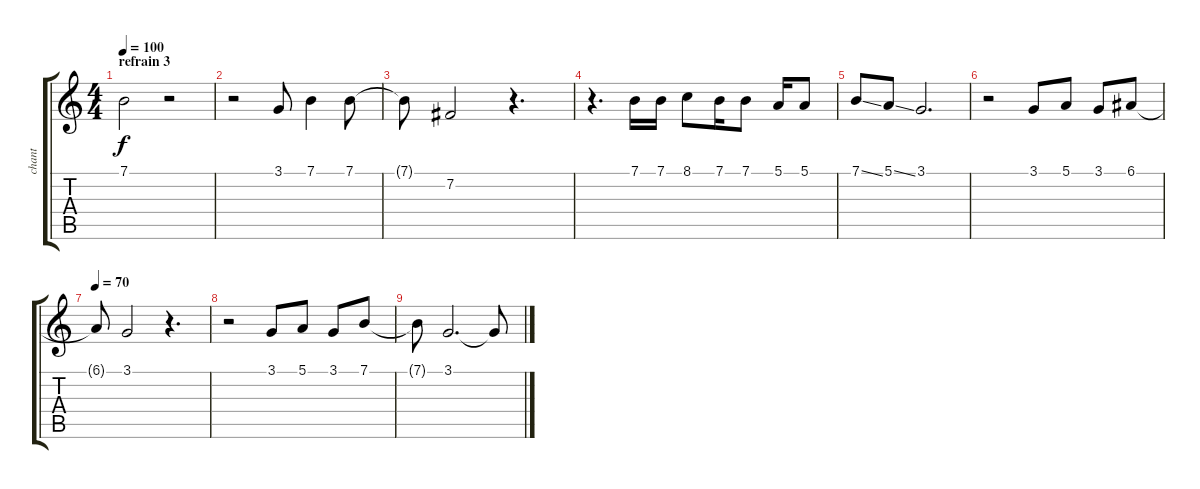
\track ("chant" "chant") {instrument oboe}
\staff {score tabs}
\tuning (E4 B3 G3 D3 A2 E2) {hide}
\ts (4 4)
\section ("" "refrain 3")
\tempo 100
\clef g2
\ks c
7.1{t}.2{dy f} r.2 |
r.2 3.1.8 7.1.4 7.1.8 |
7.1{t}.8 7.2.2 r.4{d} |
r.4{d} 7.1.16 7.1.16 8.1.8 7.1.16 7.1.8 5.1.16 5.1.8 |
7.1{ss}.8 5.1{ss}.8 3.1.2{d} |
r.2 3.1.8 5.1.8 3.1.8 6.1.8 |
\tempo 70
6.1{t}.8 3.1.2 r.4{d} |
r.2 3.1.8 5.1.8 3.1.8 7.1.8 |
7.1{t}.8 3.1.2{d} 3.1{t}.8
